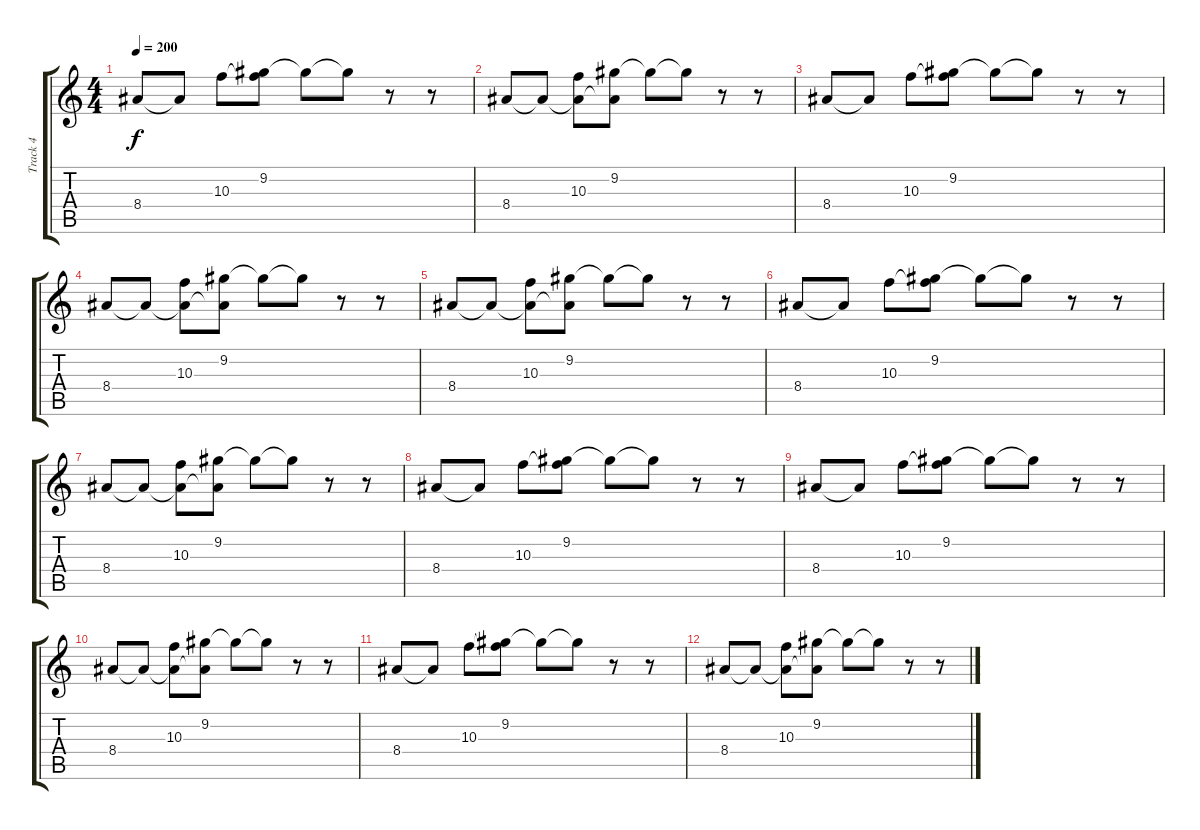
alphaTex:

\track ("Track 4" "Track 4") {instrument distortionguitar}
\staff {score tabs}
\tuning (E4 B3 G3 D3 A2 D2) {hide}
\ts (4 4)
\tempo 200
\clef g2
\ks c
8.4.8{dy f} 8.4{t}.8 10.3.8 (9.2 10.3{t}).8 9.2{t}.8 9.2{t}.8 r.8 r.8 |
8.4.8 8.4{t}.8 (10.3 8.4{t}).8 (9.2 8.4{t}).8 9.2{t}.8 9.2{t}.8 r.8 r.8 |
8.4.8 8.4{t}.8 10.3.8 (9.2 10.3{t}).8 9.2{t}.8 9.2{t}.8 r.8 r.8 |
8.4.8 8.4{t}.8 (10.3 8.4{t}).8 (9.2 8.4{t}).8 9.2{t}.8 9.2{t}.8 r.8 r.8 |
8.4.8 8.4{t}.8 (10.3 8.4{t}).8 (9.2 8.4{t}).8 9.2{t}.8 9.2{t}.8 r.8 r.8 |
8.4.8 8.4{t}.8 10.3.8 (9.2 10.3{t}).8 9.2{t}.8 9.2{t}.8 r.8 r.8 |
8.4.8 8.4{t}.8 (10.3 8.4{t}).8 (9.2 8.4{t}).8 9.2{t}.8 9.2{t}.8 r.8 r.8 |
8.4.8 8.4{t}.8 10.3.8 (9.2 10.3{t}).8 9.2{t}.8 9.2{t}.8 r.8 r.8 |
8.4.8 8.4{t}.8 10.3.8 (9.2 10.3{t}).8 9.2{t}.8 9.2{t}.8 r.8 r.8 |
8.4.8 8.4{t}.8 (10.3 8.4{t}).8 (9.2 8.4{t}).8 9.2{t}.8 9.2{t}.8 r.8 r.8 |
8.4.8 8.4{t}.8 10.3.8 (9.2 10.3{t}).8 9.2{t}.8 9.2{t}.8 r.8 r.8 |
8.4.8 8.4{t}.8 (10.3 8.4{t}).8 (9.2 8.4{t}).8 9.2{t}.8 9.2{t}.8 r.8 r.8
